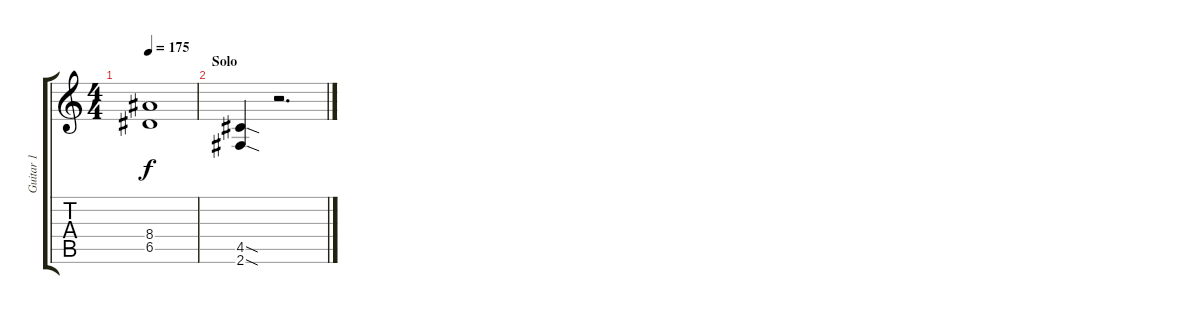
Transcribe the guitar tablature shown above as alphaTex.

\track ("Guitar 1" "Guitar 1") {instrument distortionguitar}
\staff {score tabs}
\tuning (E4 B3 G3 D3 A2 E2) {hide}
\ts (4 4)
\tempo 175
\clef g2
\ks c
(8.4{t} 6.5{t}).1{dy f} |
\section ("" "Solo")
(4.5{sod} 2.6{sod}).4 r.2{d}
